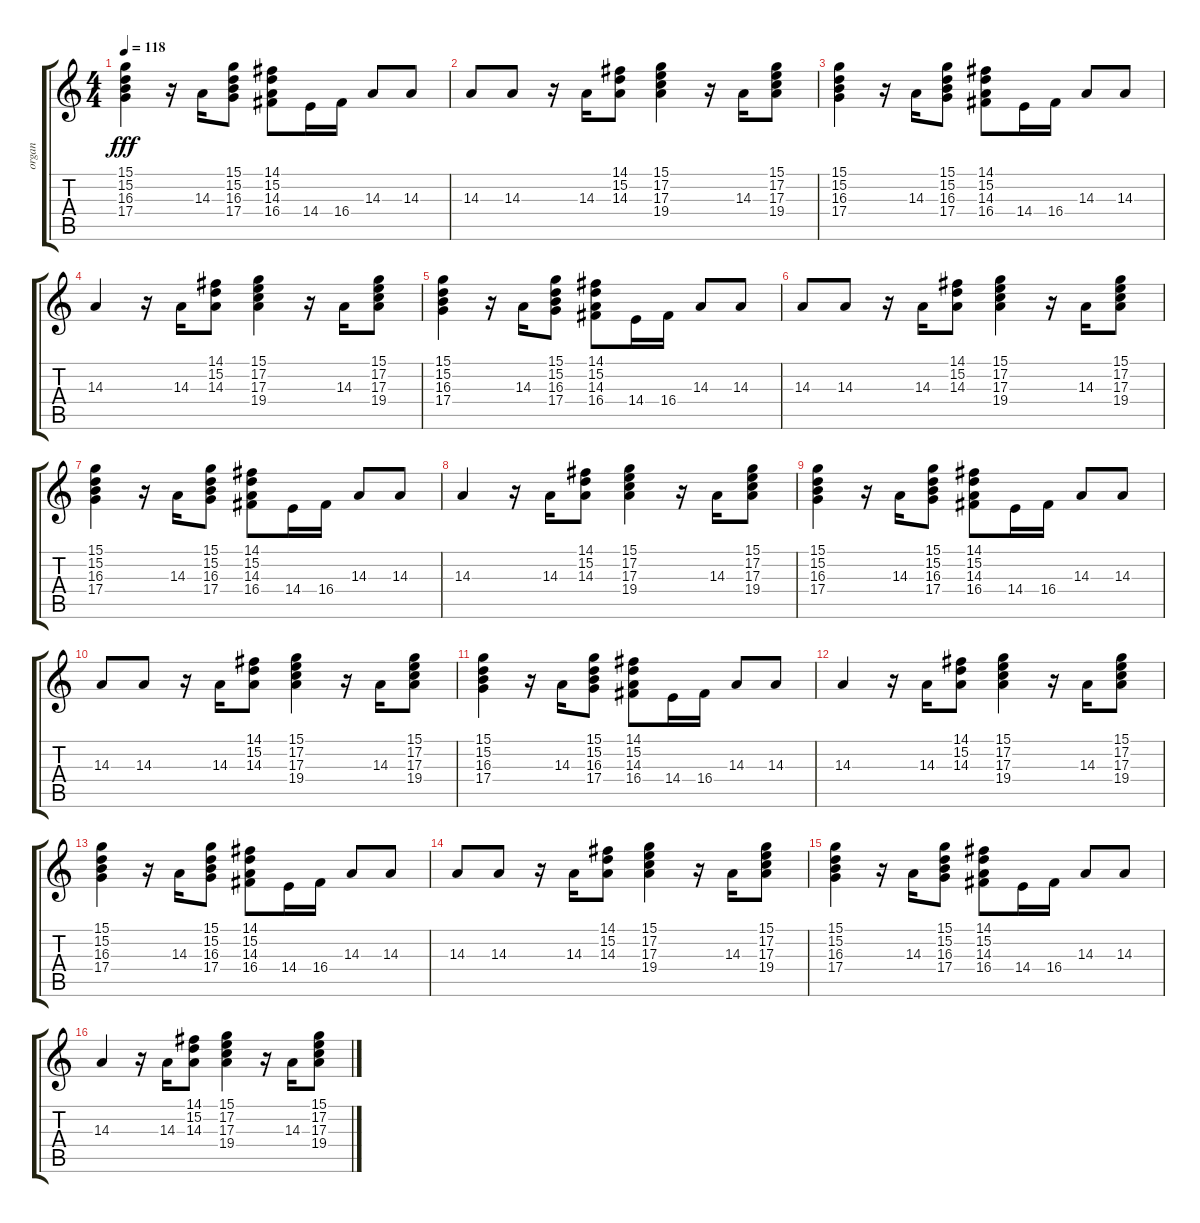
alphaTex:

\track ("organ" "organ") {instrument rockorgan}
\staff {score tabs}
\tuning (E4 B3 G3 D3 A2 E2) {hide}
\ts (4 4)
\tempo 118
\clef g2
\ks c
(15.1 15.2 16.3 17.4).4{dy fff} r.16 14.3.16 (15.1 15.2 16.3 17.4).8 (14.1 15.2 14.3 16.4).8 14.4.16 16.4.16 14.3.8 14.3.8 |
14.3.8 14.3.8 r.16 14.3.16 (14.1 15.2 14.3).8 (15.1 17.2 17.3 19.4).4 r.16 14.3.16 (15.1 17.2 17.3 19.4).8 |
(15.1 15.2 16.3 17.4).4 r.16 14.3.16 (15.1 15.2 16.3 17.4).8 (14.1 15.2 14.3 16.4).8 14.4.16 16.4.16 14.3.8 14.3.8 |
14.3.4 r.16 14.3.16 (14.1 15.2 14.3).8 (15.1 17.2 17.3 19.4).4 r.16 14.3.16 (15.1 17.2 17.3 19.4).8 |
(15.1 15.2 16.3 17.4).4 r.16 14.3.16 (15.1 15.2 16.3 17.4).8 (14.1 15.2 14.3 16.4).8 14.4.16 16.4.16 14.3.8 14.3.8 |
14.3.8 14.3.8 r.16 14.3.16 (14.1 15.2 14.3).8 (15.1 17.2 17.3 19.4).4 r.16 14.3.16 (15.1 17.2 17.3 19.4).8 |
(15.1 15.2 16.3 17.4).4 r.16 14.3.16 (15.1 15.2 16.3 17.4).8 (14.1 15.2 14.3 16.4).8 14.4.16 16.4.16 14.3.8 14.3.8 |
14.3.4 r.16 14.3.16 (14.1 15.2 14.3).8 (15.1 17.2 17.3 19.4).4 r.16 14.3.16 (15.1 17.2 17.3 19.4).8 |
(15.1 15.2 16.3 17.4).4 r.16 14.3.16 (15.1 15.2 16.3 17.4).8 (14.1 15.2 14.3 16.4).8 14.4.16 16.4.16 14.3.8 14.3.8 |
14.3.8 14.3.8 r.16 14.3.16 (14.1 15.2 14.3).8 (15.1 17.2 17.3 19.4).4 r.16 14.3.16 (15.1 17.2 17.3 19.4).8 |
(15.1 15.2 16.3 17.4).4 r.16 14.3.16 (15.1 15.2 16.3 17.4).8 (14.1 15.2 14.3 16.4).8 14.4.16 16.4.16 14.3.8 14.3.8 |
14.3.4 r.16 14.3.16 (14.1 15.2 14.3).8 (15.1 17.2 17.3 19.4).4 r.16 14.3.16 (15.1 17.2 17.3 19.4).8 |
(15.1 15.2 16.3 17.4).4 r.16 14.3.16 (15.1 15.2 16.3 17.4).8 (14.1 15.2 14.3 16.4).8 14.4.16 16.4.16 14.3.8 14.3.8 |
14.3.8 14.3.8 r.16 14.3.16 (14.1 15.2 14.3).8 (15.1 17.2 17.3 19.4).4 r.16 14.3.16 (15.1 17.2 17.3 19.4).8 |
(15.1 15.2 16.3 17.4).4 r.16 14.3.16 (15.1 15.2 16.3 17.4).8 (14.1 15.2 14.3 16.4).8 14.4.16 16.4.16 14.3.8 14.3.8 |
14.3.4 r.16 14.3.16 (14.1 15.2 14.3).8 (15.1 17.2 17.3 19.4).4 r.16 14.3.16 (15.1 17.2 17.3 19.4).8
